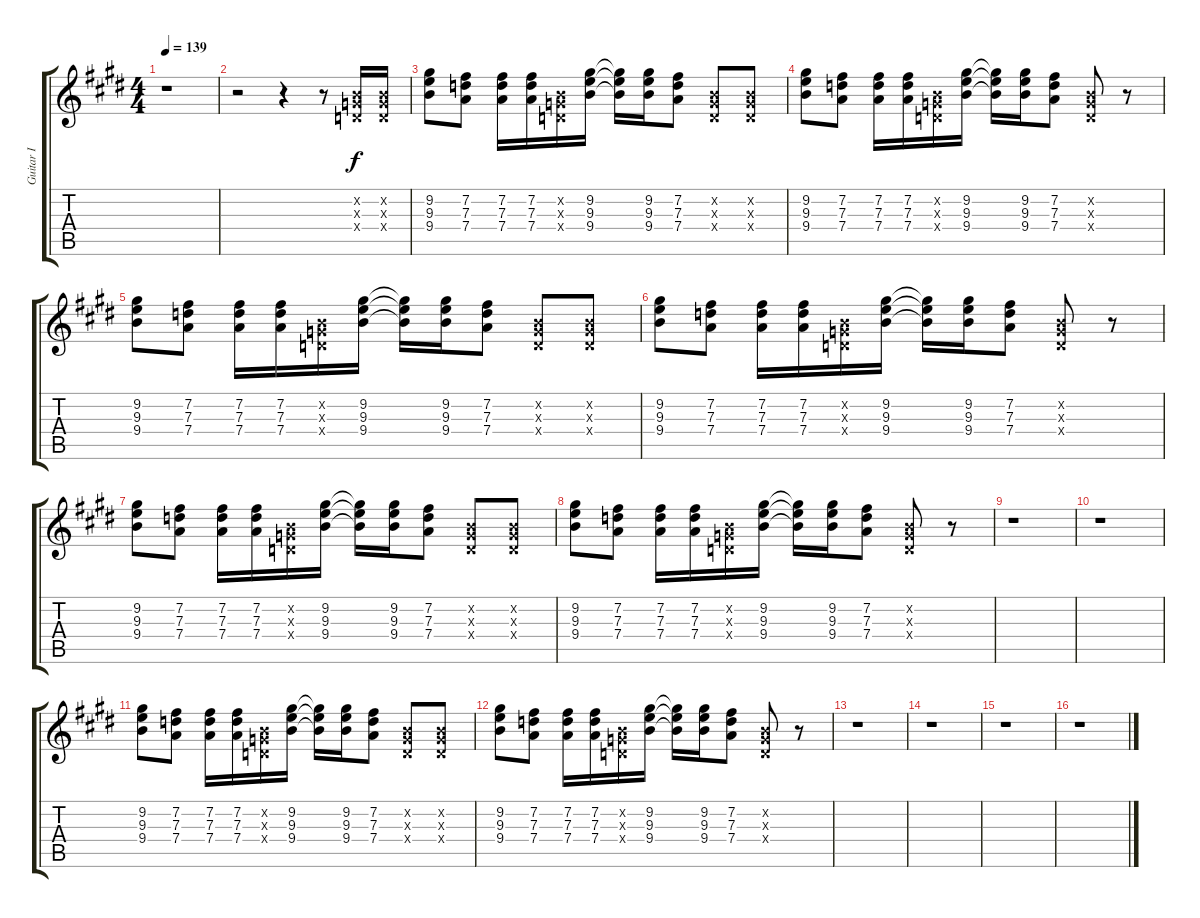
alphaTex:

\track ("Guitar I" "Guitar I") {instrument overdrivenguitar}
\staff {score tabs}
\tuning (E4 B3 G3 D3 A2 E2) {hide}
\ts (4 4)
\tempo 139
\clef g2
\ks e
r.1{dy f} |
r.2 r.4 r.8 (0.2{x} 0.3{x} 0.4{x}).16 (0.2{x} 0.3{x} 0.4{x}).16 |
(9.2 9.3 9.4).8 (7.2 7.3 7.4).8 (7.2 7.3 7.4).16 (7.2 7.3 7.4).16 (0.2{x} 0.3{x} 0.4{x}).16 (9.2 9.3 9.4).16 (9.2{t} 9.3{t} 9.4{t}).16 (9.2 9.3 9.4).16 (7.2 7.3 7.4).8 (0.2{x} 0.3{x} 0.4{x}).8 (0.2{x} 0.3{x} 0.4{x}).8 |
(9.2 9.3 9.4).8 (7.2 7.3 7.4).8 (7.2 7.3 7.4).16 (7.2 7.3 7.4).16 (0.2{x} 0.3{x} 0.4{x}).16 (9.2 9.3 9.4).16 (9.2{t} 9.3{t} 9.4{t}).16 (9.2 9.3 9.4).16 (7.2 7.3 7.4).8 (0.2{x} 0.3{x} 0.4{x}).8 r.8 |
(9.2 9.3 9.4).8 (7.2 7.3 7.4).8 (7.2 7.3 7.4).16 (7.2 7.3 7.4).16 (0.2{x} 0.3{x} 0.4{x}).16 (9.2 9.3 9.4).16 (9.2{t} 9.3{t} 9.4{t}).16 (9.2 9.3 9.4).16 (7.2 7.3 7.4).8 (0.2{x} 0.3{x} 0.4{x}).8 (0.2{x} 0.3{x} 0.4{x}).8 |
(9.2 9.3 9.4).8 (7.2 7.3 7.4).8 (7.2 7.3 7.4).16 (7.2 7.3 7.4).16 (0.2{x} 0.3{x} 0.4{x}).16 (9.2 9.3 9.4).16 (9.2{t} 9.3{t} 9.4{t}).16 (9.2 9.3 9.4).16 (7.2 7.3 7.4).8 (0.2{x} 0.3{x} 0.4{x}).8 r.8 |
(9.2 9.3 9.4).8 (7.2 7.3 7.4).8 (7.2 7.3 7.4).16 (7.2 7.3 7.4).16 (0.2{x} 0.3{x} 0.4{x}).16 (9.2 9.3 9.4).16 (9.2{t} 9.3{t} 9.4{t}).16 (9.2 9.3 9.4).16 (7.2 7.3 7.4).8 (0.2{x} 0.3{x} 0.4{x}).8 (0.2{x} 0.3{x} 0.4{x}).8 |
(9.2 9.3 9.4).8 (7.2 7.3 7.4).8 (7.2 7.3 7.4).16 (7.2 7.3 7.4).16 (0.2{x} 0.3{x} 0.4{x}).16 (9.2 9.3 9.4).16 (9.2{t} 9.3{t} 9.4{t}).16 (9.2 9.3 9.4).16 (7.2 7.3 7.4).8 (0.2{x} 0.3{x} 0.4{x}).8 r.8 |
r.1 |
r.1 |
(9.2 9.3 9.4).8 (7.2 7.3 7.4).8 (7.2 7.3 7.4).16 (7.2 7.3 7.4).16 (0.2{x} 0.3{x} 0.4{x}).16 (9.2 9.3 9.4).16 (9.2{t} 9.3{t} 9.4{t}).16 (9.2 9.3 9.4).16 (7.2 7.3 7.4).8 (0.2{x} 0.3{x} 0.4{x}).8 (0.2{x} 0.3{x} 0.4{x}).8 |
(9.2 9.3 9.4).8 (7.2 7.3 7.4).8 (7.2 7.3 7.4).16 (7.2 7.3 7.4).16 (0.2{x} 0.3{x} 0.4{x}).16 (9.2 9.3 9.4).16 (9.2{t} 9.3{t} 9.4{t}).16 (9.2 9.3 9.4).16 (7.2 7.3 7.4).8 (0.2{x} 0.3{x} 0.4{x}).8 r.8 |
r.1 |
r.1 |
r.1 |
r.1
